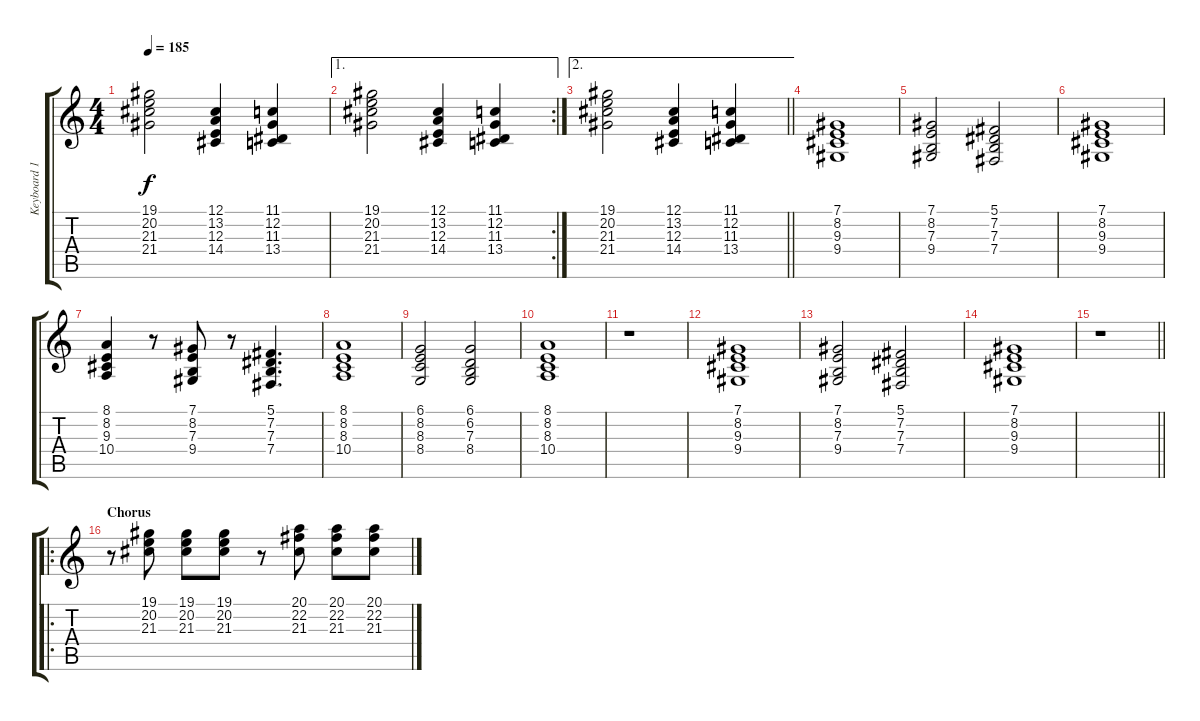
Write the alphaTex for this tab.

\track ("Keyboard 1" "Keyboard 1") {instrument choiraahs}
\staff {score tabs}
\tuning (Db4 Ab3 E3 B2 Gb2 Db2) {hide}
\ts (4 4)
\tempo 185
\clef g2
\ks c
(19.1 20.2 21.3 21.4).2{dy f volume 9 instrument churchorgan} (12.1 13.2 12.3 14.4).4 (11.1 12.2 11.3 13.4).4 |
\ae 1
\rc 2
(19.1 20.2 21.3 21.4).2{volume 9 instrument churchorgan} (12.1 13.2 12.3 14.4).4 (11.1 12.2 11.3 13.4).4 |
\ae 2
\barLineRight lightlight
(19.1 20.2 21.3 21.4).2{volume 9 instrument churchorgan} (12.1 13.2 12.3 14.4).4 (11.1 12.2 11.3 13.4).4 |
(7.1 8.2 9.3 9.4).1{volume 12 instrument churchorgan} |
(7.1 8.2 7.3 9.4).2{volume 12 instrument churchorgan} (5.1 7.2 7.3 7.4).2 |
(7.1 8.2 9.3 9.4).1{volume 12 instrument churchorgan} |
(8.1 8.2 9.3 10.4).4{volume 12 instrument churchorgan} r.8 (7.1 8.2 7.3 9.4).8 r.8 (5.1 7.2 7.3 7.4).4{d} |
(8.1 8.2 8.3 10.4).1{volume 12 instrument churchorgan} |
(6.1 8.2 8.3 8.4).2{volume 12 instrument churchorgan} (6.1 6.2 7.3 8.4).2 |
(8.1 8.2 8.3 10.4).1{volume 12 instrument churchorgan} |
r.1 |
(7.1 8.2 9.3 9.4).1{volume 12 instrument churchorgan} |
(7.1 8.2 7.3 9.4).2{volume 12 instrument churchorgan} (5.1 7.2 7.3 7.4).2 |
(7.1 8.2 9.3 9.4).1{volume 12 instrument churchorgan} |
\barLineRight lightlight
r.1 |
\ro
\section ("" "Chorus")
r.8 (19.1 20.2 21.3).8{volume 8 balance 6 instrument pad4choir} (19.1 20.2 21.3).8 (19.1 20.2 21.3).8 r.8 (20.1 22.2 21.3).8 (20.1 22.2 21.3).8 (20.1 22.2 21.3).8
